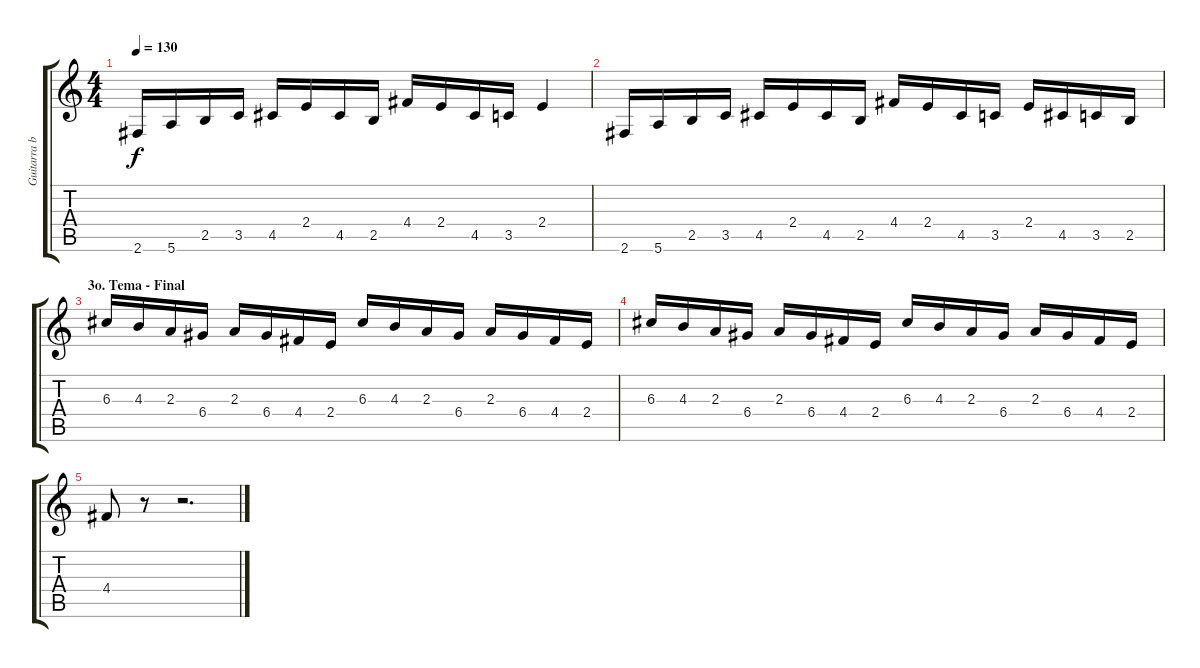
\track ("Guitarra base" "Guitarra b") {instrument overdrivenguitar}
\staff {score tabs}
\tuning (E4 B3 G3 D3 A2 E2) {hide}
\ts (4 4)
\tempo 130
\clef g2
\ks c
2.6.16{dy f} 5.6.16 2.5.16 3.5.16 4.5.16 2.4.16 4.5.16 2.5.16 4.4.16 2.4.16 4.5.16 3.5.16 2.4.4 |
2.6.16 5.6.16 2.5.16 3.5.16 4.5.16 2.4.16 4.5.16 2.5.16 4.4.16 2.4.16 4.5.16 3.5.16 2.4.16 4.5.16 3.5.16 2.5.16 |
\section ("" "3o. Tema - Final")
6.3.16 4.3.16 2.3.16 6.4.16 2.3.16 6.4.16 4.4.16 2.4.16 6.3.16 4.3.16 2.3.16 6.4.16 2.3.16 6.4.16 4.4.16 2.4.16 |
6.3.16 4.3.16 2.3.16 6.4.16 2.3.16 6.4.16 4.4.16 2.4.16 6.3.16 4.3.16 2.3.16 6.4.16 2.3.16 6.4.16 4.4.16 2.4.16 |
4.4.8 r.8 r.2{d}
